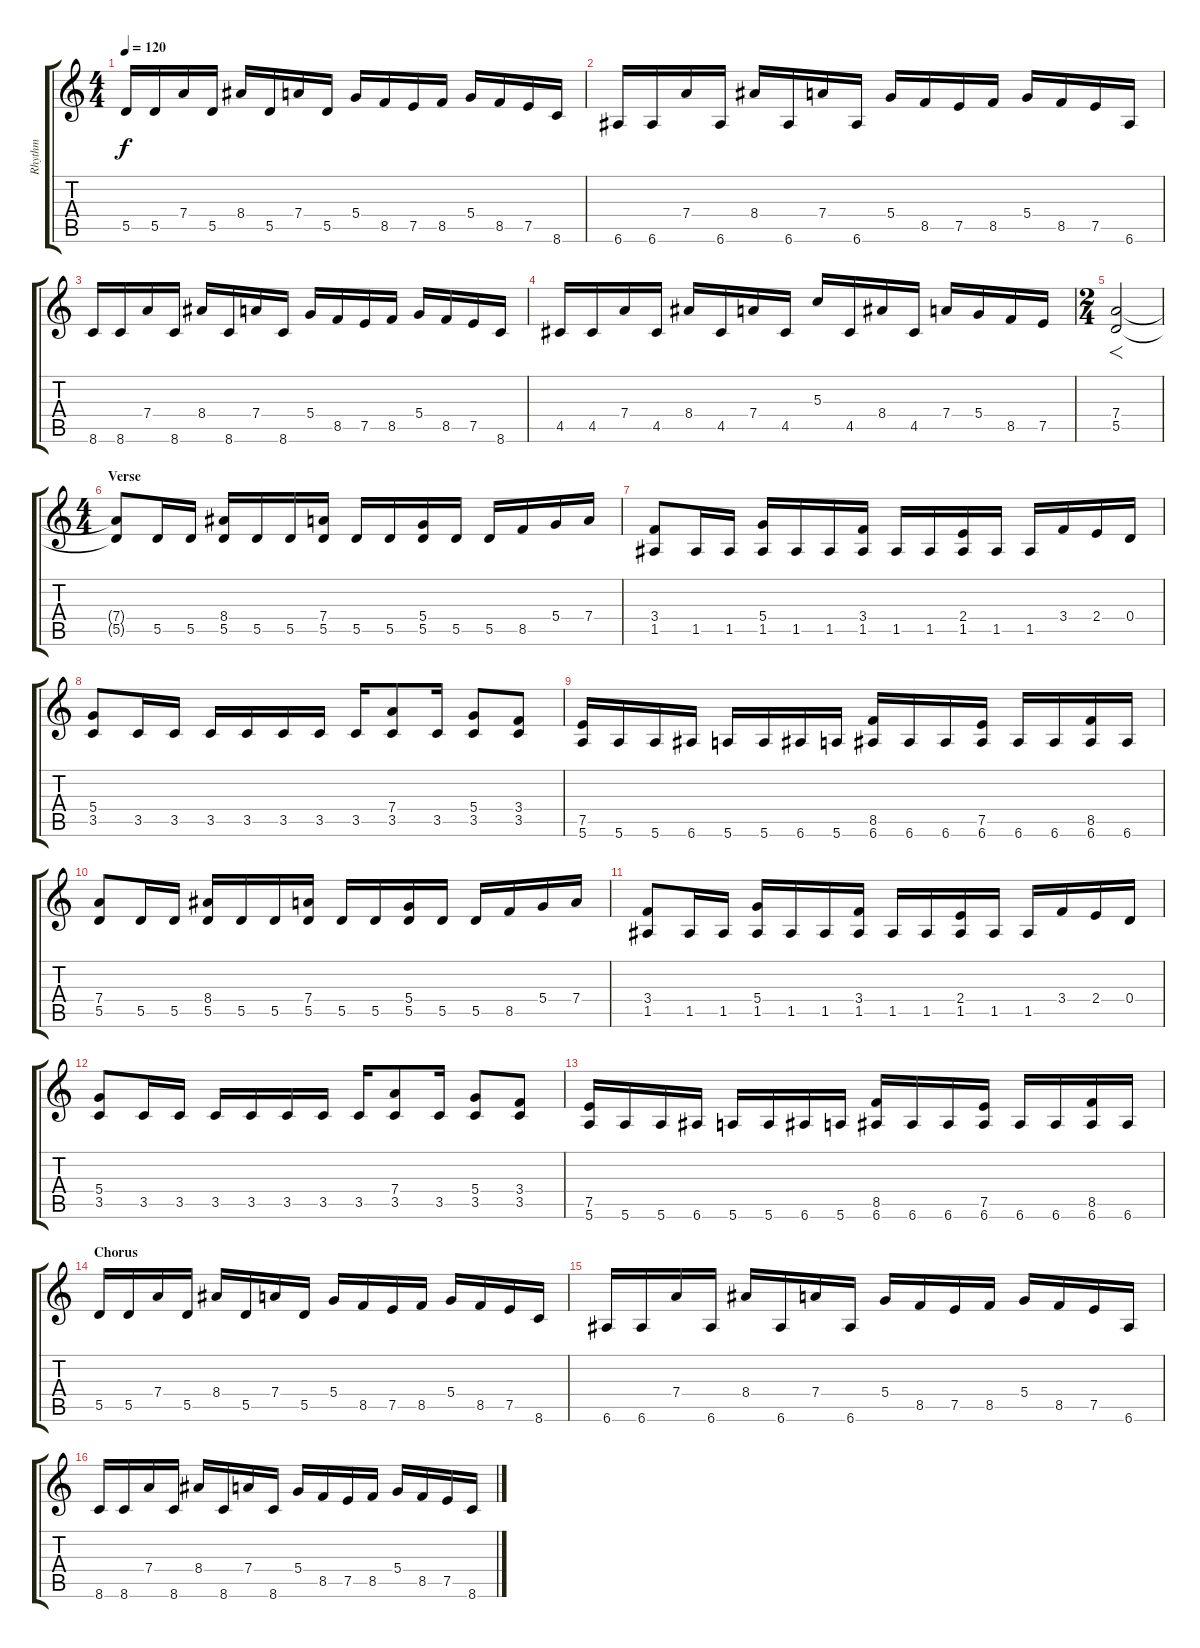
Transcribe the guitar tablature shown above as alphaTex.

\track ("Rhythm" "Rhythm") {instrument distortionguitar}
\staff {score tabs}
\tuning (E4 B3 G3 D3 A2 E2) {hide}
\ts (4 4)
\tempo 120
\clef g2
\ks c
5.5.16{dy f} 5.5.16 7.4.16 5.5.16 8.4.16 5.5.16 7.4.16 5.5.16 5.4.16 8.5.16 7.5.16 8.5.16 5.4.16 8.5.16 7.5.16 8.6.16 |
6.6.16 6.6.16 7.4.16 6.6.16 8.4.16 6.6.16 7.4.16 6.6.16 5.4.16 8.5.16 7.5.16 8.5.16 5.4.16 8.5.16 7.5.16 6.6.16 |
8.6.16 8.6.16 7.4.16 8.6.16 8.4.16 8.6.16 7.4.16 8.6.16 5.4.16 8.5.16 7.5.16 8.5.16 5.4.16 8.5.16 7.5.16 8.6.16 |
4.5.16 4.5.16 7.4.16 4.5.16 8.4.16 4.5.16 7.4.16 4.5.16 5.3.16 4.5.16 8.4.16 4.5.16 7.4.16 5.4.16 8.5.16 7.5.16 |
\ts (2 4)
(7.4 5.5).2{f volume 16} |
\ts (4 4)
\section ("" "Verse")
(7.4{t} 5.5{t}).8 5.5.16 5.5.16 (8.4 5.5).16 5.5.16 5.5.16 (7.4 5.5).16 5.5.16 5.5.16 (5.4 5.5).16 5.5.16 5.5.16 8.5.16 5.4.16 7.4.16 |
(3.4 1.5).8 1.5.16 1.5.16 (5.4 1.5).16 1.5.16 1.5.16 (3.4 1.5).16 1.5.16 1.5.16 (2.4 1.5).16 1.5.16 1.5.16 3.4.16 2.4.16 0.4.16 |
(5.4 3.5).8 3.5.16 3.5.16 3.5.16 3.5.16 3.5.16 3.5.16 3.5.16 (7.4 3.5).8 3.5.16 (5.4 3.5).8 (3.4 3.5).8 |
(7.5 5.6).16 5.6.16 5.6.16 6.6.16 5.6.16 5.6.16 6.6.16 5.6.16 (8.5 6.6).16 6.6.16 6.6.16 (7.5 6.6).16 6.6.16 6.6.16 (8.5 6.6).16 6.6.16 |
(7.4 5.5).8 5.5.16 5.5.16 (8.4 5.5).16 5.5.16 5.5.16 (7.4 5.5).16 5.5.16 5.5.16 (5.4 5.5).16 5.5.16 5.5.16 8.5.16 5.4.16 7.4.16 |
(3.4 1.5).8 1.5.16 1.5.16 (5.4 1.5).16 1.5.16 1.5.16 (3.4 1.5).16 1.5.16 1.5.16 (2.4 1.5).16 1.5.16 1.5.16 3.4.16 2.4.16 0.4.16 |
(5.4 3.5).8 3.5.16 3.5.16 3.5.16 3.5.16 3.5.16 3.5.16 3.5.16 (7.4 3.5).8 3.5.16 (5.4 3.5).8 (3.4 3.5).8 |
(7.5 5.6).16 5.6.16 5.6.16 6.6.16 5.6.16 5.6.16 6.6.16 5.6.16 (8.5 6.6).16 6.6.16 6.6.16 (7.5 6.6).16 6.6.16 6.6.16 (8.5 6.6).16 6.6.16 |
\section ("" "Chorus")
5.5.16{volume 16} 5.5.16 7.4.16 5.5.16 8.4.16 5.5.16 7.4.16 5.5.16 5.4.16 8.5.16 7.5.16 8.5.16 5.4.16 8.5.16 7.5.16 8.6.16 |
6.6.16 6.6.16 7.4.16 6.6.16 8.4.16 6.6.16 7.4.16 6.6.16 5.4.16 8.5.16 7.5.16 8.5.16 5.4.16 8.5.16 7.5.16 6.6.16 |
8.6.16 8.6.16 7.4.16 8.6.16 8.4.16 8.6.16 7.4.16 8.6.16 5.4.16 8.5.16 7.5.16 8.5.16 5.4.16 8.5.16 7.5.16 8.6.16
